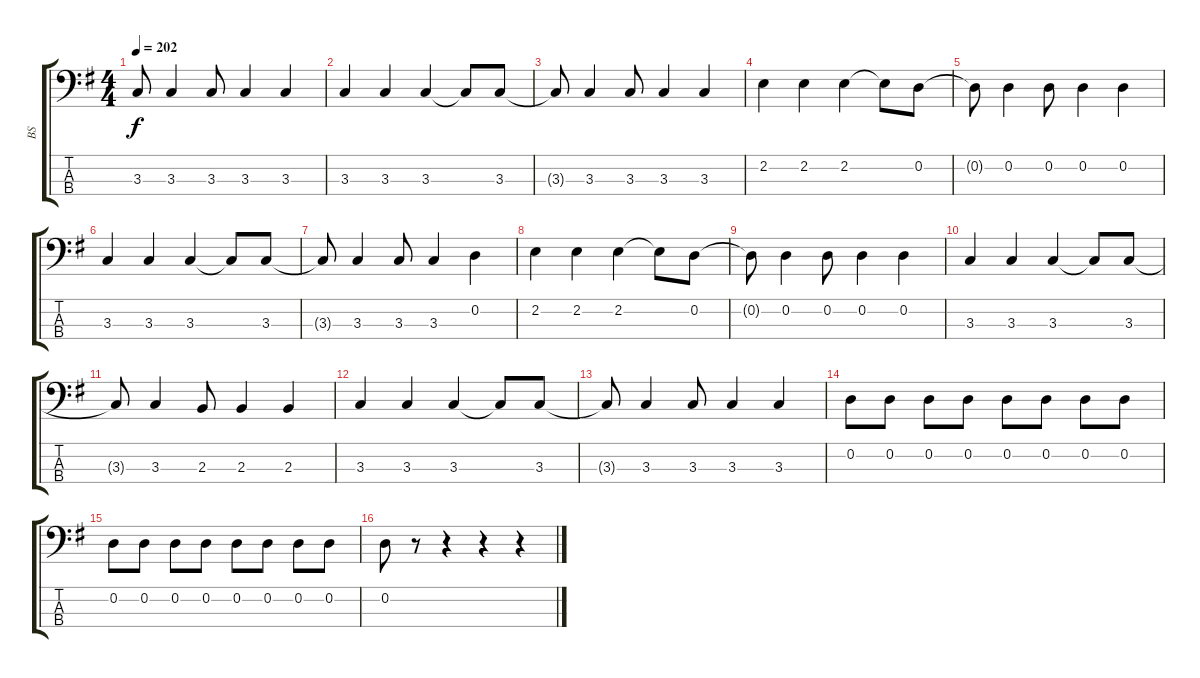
\track ("BS" "BS") {instrument electricbassfinger}
\staff {score tabs}
\tuning (G2 D2 A1 E1) {hide}
\ts (4 4)
\tempo 202
\clef f4
\ks g
3.3{t}.8{dy f} 3.3.4 3.3.8 3.3.4 3.3.4 |
3.3.4 3.3.4 3.3.4 3.3{t}.8 3.3.8 |
3.3{t}.8 3.3.4 3.3.8 3.3.4 3.3.4 |
2.2.4 2.2.4 2.2.4 2.2{t}.8 0.2.8 |
0.2{t}.8 0.2.4 0.2.8 0.2.4 0.2.4 |
3.3.4 3.3.4 3.3.4 3.3{t}.8 3.3.8 |
3.3{t}.8 3.3.4 3.3.8 3.3.4 0.2.4 |
2.2.4 2.2.4 2.2.4 2.2{t}.8 0.2.8 |
0.2{t}.8 0.2.4 0.2.8 0.2.4 0.2.4 |
3.3.4 3.3.4 3.3.4 3.3{t}.8 3.3.8 |
3.3{t}.8 3.3.4 2.3.8 2.3.4 2.3.4 |
3.3.4 3.3.4 3.3.4 3.3{t}.8 3.3.8 |
3.3{t}.8 3.3.4 3.3.8 3.3.4 3.3.4 |
0.2.8 0.2.8 0.2.8 0.2.8 0.2.8 0.2.8 0.2.8 0.2.8 |
0.2.8 0.2.8 0.2.8 0.2.8 0.2.8 0.2.8 0.2.8 0.2.8 |
0.2.8 r.8 r.4 r.4 r.4
